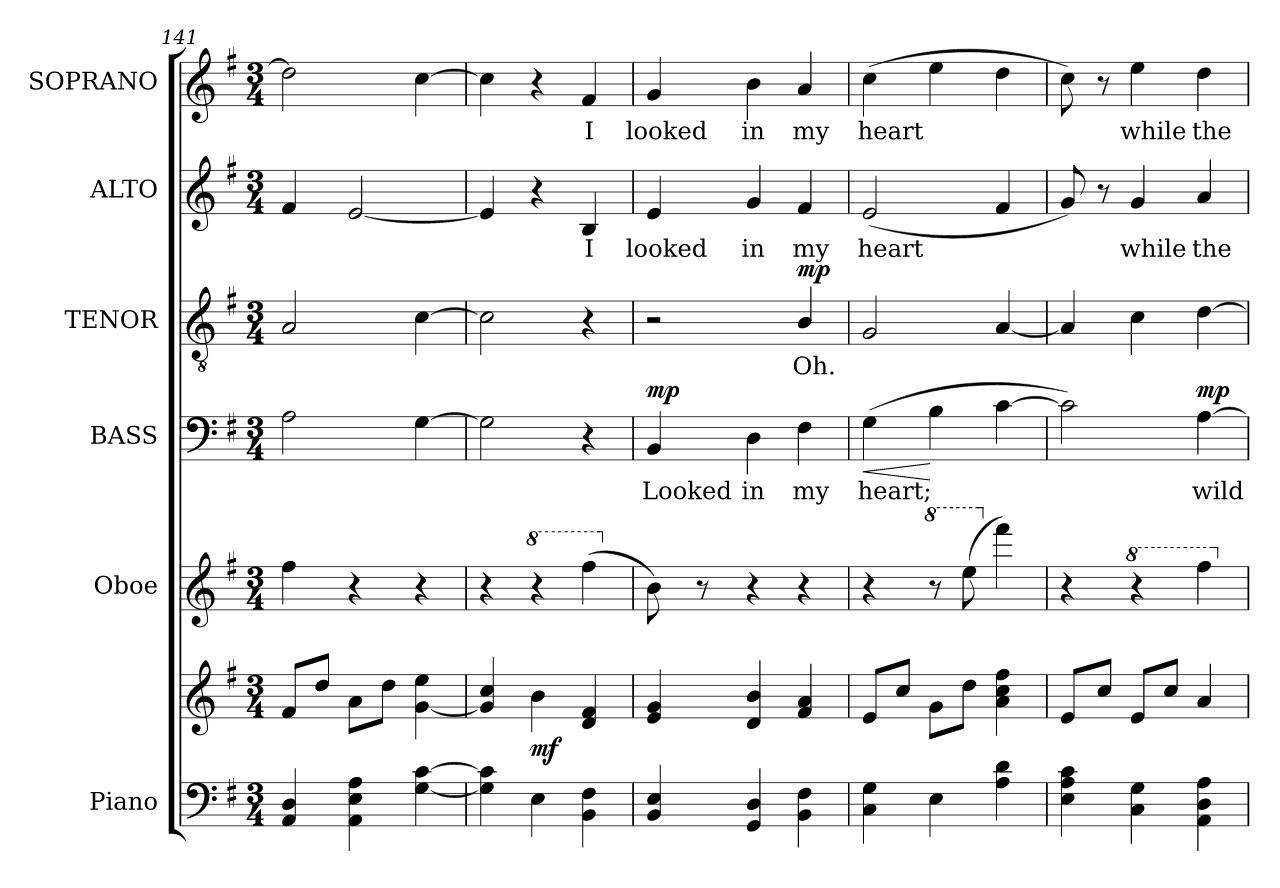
**kern	**kern	**dynam	**kern	**kern	**text	**dynam	**kern	**text	**dynam	**kern	**text	**kern	**text
*part6	*part6	*part6	*part5	*part4	*part4	*part4	*part3	*part3	*part3	*part2	*part2	*part1	*part1
*staff7	*staff6	*staff6/7	*staff5	*staff4	*staff4	*staff4	*staff3	*staff3	*staff3	*staff2	*staff2	*staff1	*staff1
*I"Piano	*	*	*I"Oboe	*I"BASS	*	*	*I"TENOR	*	*	*I"ALTO	*	*I"SOPRANO	*
*I'Pno.	*	*	*I'Ob.	*I'B.	*	*	*I'T.	*	*	*I'A.	*	*I'S.	*
*clefF4	*clefG2	*	*clefG2	*clefF4	*	*	*clefGv2	*	*	*clefG2	*	*clefG2	*
*	*	*	*	*	*	*	*ITrd7c12	*	*	*	*	*	*
*k[f#]	*k[f#]	*	*k[f#]	*k[f#]	*	*	*k[f#]	*	*	*k[f#]	*	*k[f#]	*
*G:	*G:	*	*G:	*G:	*	*	*G:	*	*	*G:	*	*G:	*
*M3/4	*M3/4	*	*M3/4	*M3/4	*	*	*M3/4	*	*	*M3/4	*	*M3/4	*
=141	=141	=141	=141	=141	=141	=141	=141	=141	=141	=141	=141	=141	=141
4AAi/ 4Di	8f#i/L	.	4ff#i\	2Ai\	.	.	2AAi/	.	.	4f#i/	.	2ddi\]	.
.	8ddi/J	.	.	.	.	.	.	.	.	.	.	.	.
4AAi\ 4Ei 4Ai	8ai\L	.	4r	.	.	.	.	.	.	[<2ei/	.	.	.
.	8ddi\J	.	.	.	.	.	.	.	.	.	.	.	.
[<4Gi\ [>4ci	[<4gi\ 4eei	.	4r	[>4Gi\	.	.	[>4Ci\	.	.	.	.	[>4cci\	.
=142	=142	=142	=142	=142	=142	=142	=142	=142	=142	=142	=142	=142	=142
4Gi\] 4ci]	4gi/] 4cci	.	4r	2Gi\]	.	.	2Ci\]	.	.	4ei/]	.	4cci\]	.
*	*	*	*8va	*	*	*	*	*	*	*	*	*	*
4Ei\	4bi\	mf	4r	.	.	.	.	.	.	4r	.	4r	.
!	!	!	!	!	!	!	!	!	!	!	!LO:LY:b:color=#000000	!	!
!	!	!	!	!	!	!	!	!	!	!	!	!	!LO:LY:b:color=#000000
4BBi\ 4F#i	4di/ 4f#i	.	(4fff#i\	4r	.	.	4r	.	.	4Bi/	I	4f#i/	I
=143	=143	=143	=143	=143	=143	=143	=143	=143	=143	=143	=143	=143	=143
*	*	*	*X8va	*	*	*	*	*	*	*	*	*	*
!	!	!	!	!	!LO:LY:b:color=#000000	!	!	!	!	!	!	!	!
!	!	!	!	!	!	!	!	!	!	!	!LO:LY:b:color=#000000	!	!
!	!	!	!	!	!	!	!	!	!	!	!	!	!LO:LY:b:color=#000000
4BBi/ 4Ei	4ei/ 4gi	.	8bi\)	4BBi/	Looked	mp	2r	.	.	4ei/	looked	4gi/	looked
.	.	.	8r	.	.	.	.	.	.	.	.	.	.
!	!	!	!	!	!LO:LY:b:color=#000000	!	!	!	!	!	!	!	!
!	!	!	!	!	!	!	!	!	!	!	!LO:LY:b:color=#000000	!	!
!	!	!	!	!	!	!	!	!	!	!	!	!	!LO:LY:b:color=#000000
4GGi/ 4Di	4di/ 4bi	.	4r	4Di\	in	.	.	.	.	4gi/	in	4bi\	in
!	!	!	!	!	!LO:LY:b:color=#000000	!	!	!	!	!	!	!	!
!	!	!	!	!	!	!	!	!LO:LY:b:color=#000000	!	!	!	!	!
!	!	!	!	!	!	!	!	!	!	!	!LO:LY:b:color=#000000	!	!
!	!	!	!	!	!	!	!	!	!	!	!	!	!LO:LY:b:color=#000000
4BBi\ 4F#i	4f#i/ 4ai	.	4r	4F#i\	my	.	4BBi/	Oh.	mp	4f#i/	my	4ai/	my
=144	=144	=144	=144	=144	=144	=144	=144	=144	=144	=144	=144	=144	=144
!	!	!	!	!	!LO:LY:b:color=#000000	!LO:HP:b	!	!	!	!	!	!	!
!	!	!	!	!	!	!	!	!	!	!	!LO:LY:b:color=#000000	!	!
!	!	!	!	!	!	!	!	!	!	!	!	!	!LO:LY:b:color=#000000
4Ci\ 4Gi	8ei/L	.	4r	(4Gi\	heart;	<	2GGi/	.	.	(2ei/	heart	(4cci\	heart
.	8cci/J	.	.	.	.	.	.	.	.	.	.	.	.
*	*	*	*8va	*	*	*	*	*	*	*	*	*	*
4Ei\	8gi\L	.	8r	4Bi\	.	[	.	.	.	.	.	4eei\	.
.	8ddi\J	.	(8eeei\	.	.	.	.	.	.	.	.	.	.
*	*	*	*X8va	*	*	*	*	*	*	*	*	*	*
4Ai\ 4di	4ai\ 4cci 4ff#i	.	4fff#i\)	[>4ci\	.	.	[<4AAi/	.	.	4f#i/	.	4ddi\	.
!!LO:LB:g=z
=145	=145	=145	=145	=145	=145	=145	=145	=145	=145	=145	=145	=145	=145
4Ei\ 4Ai 4ci	8ei/L	.	4r	2ci\])	.	.	4AAi/]	.	.	8gi/)	.	8cci\)	.
.	8cci/J	.	.	.	.	.	.	.	.	8r	.	8r	.
*	*	*	*8va	*	*	*	*	*	*	*	*	*	*
!	!	!	!	!	!	!	!	!	!	!	!LO:LY:b:color=#000000	!	!
!	!	!	!	!	!	!	!	!	!	!	!	!	!LO:LY:b:color=#000000
4Ci\ 4Gi	8ei/L	.	4r	.	.	.	4Ci\	.	.	4gi/	while	4eei\	while
.	8cci/J	.	.	.	.	.	.	.	.	.	.	.	.
!	!	!	!	!	!LO:LY:b:color=#000000	!	!	!	!	!	!	!	!
!	!	!	!	!	!	!	!	!	!	!	!LO:LY:b:color=#000000	!	!
!	!	!	!	!	!	!	!	!	!	!	!	!	!LO:LY:b:color=#000000
4AAi\ 4Di 4Ai	4ai/	.	4fff#i\	[>4Ai\	wild	mp	[>4Di\	.	.	4ai/	the	4ddi\	the
*	*	*	*X8va	*	*	*	*	*	*	*	*	*	*
=	=	=	=	=	=	=	=	=	=	=	=	=	=
*-	*-	*-	*-	*-	*-	*-	*-	*-	*-	*-	*-	*-	*-
